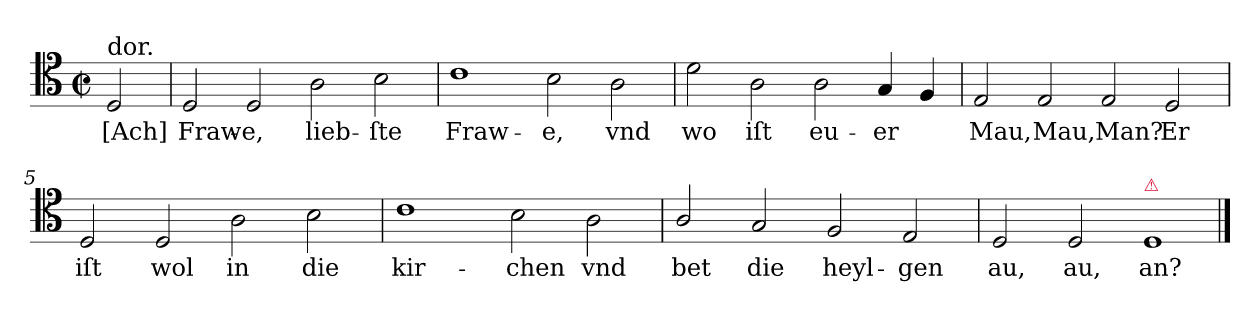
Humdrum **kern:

**kern	**text
*part1	*part1
*staff1	*staff1
*clefC4	*
*k[]	*
*D:dor	*
*M4/2	*
*met(c|)	*
=	=
!LO:TX:a:t=dor.	!
2D	[Ach]
=1	=1
2D	Fraw-
2D	-e,
2A	lieb-
2B	-ſte
=2	=2
1c	Fraw-
2B	-e,
2A	vnd
=3	=3
2d	wo
2A	iſt
2A	eu-
4G	-er
4F	.
=4	=4
2E	Mau,
2E	Mau,
2E	Man?
2D	Er
=5	=5
2D	iſt
2D	wol
2A	in
2B	die
=6	=6
1c	kir-
2B	-chen
2A	vnd
=7	=7
2A/	bet
2G	die
2F	heyl-
2E	-gen
=8	=8
2D	au,
2D	au,
!LO:TX:a:color=crimson:t=⚠	!
!LO:N:vis=1	!
2D	an?
==	==
*-	*-
